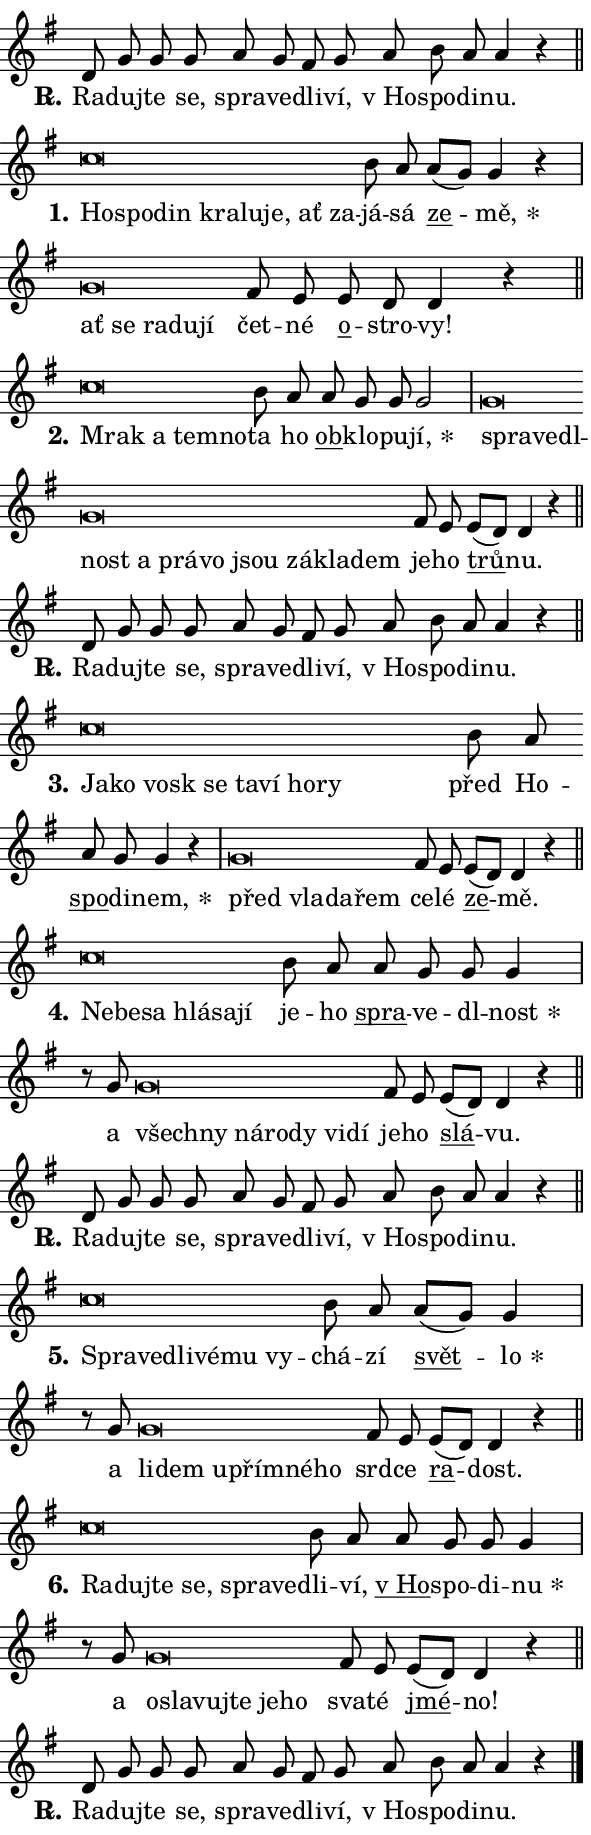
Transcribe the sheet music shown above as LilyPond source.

\version "2.24.0"
\header { tagline = "" }
\paper {
  indent = 0\cm
  top-margin = 0\cm
  right-margin = 0.13\cm % to fit lyric hyphens
  bottom-margin = 0\cm
  left-margin = 0\cm
  paper-width = 10\cm
  page-breaking = #ly:one-page-breaking
  system-system-spacing.basic-distance = #11
  score-system-spacing.basic-distance = #11
  ragged-last = ##f
}


%% Author: Thomas Morley
%% https://lists.gnu.org/archive/html/lilypond-user/2020-05/msg00002.html
#(define (line-position grob)
"Returns position of @var[grob} in current system:
   @code{'start}, if at first time-step
   @code{'end}, if at last time-step
   @code{'middle} otherwise
"
  (let* ((col (ly:item-get-column grob))
         (ln (ly:grob-object col 'left-neighbor))
         (rn (ly:grob-object col 'right-neighbor))
         (col-to-check-left (if (ly:grob? ln) ln col))
         (col-to-check-right (if (ly:grob? rn) rn col))
         (break-dir-left
           (and
             (ly:grob-property col-to-check-left 'non-musical #f)
             (ly:item-break-dir col-to-check-left)))
         (break-dir-right
           (and
             (ly:grob-property col-to-check-right 'non-musical #f)
             (ly:item-break-dir col-to-check-right))))
        (cond ((eqv? 1 break-dir-left) 'start)
              ((eqv? -1 break-dir-right) 'end)
              (else 'middle))))

#(define (tranparent-at-line-position vctor)
  (lambda (grob)
  "Relying on @code{line-position} select the relevant enry from @var{vctor}.
Used to determine transparency,"
    (case (line-position grob)
      ((end) (not (vector-ref vctor 0)))
      ((middle) (not (vector-ref vctor 1)))
      ((start) (not (vector-ref vctor 2))))))

noteHeadBreakVisibility =
#(define-music-function (break-visibility)(vector?)
"Makes @code{NoteHead}s transparent relying on @var{break-visibility}"
#{
  \override NoteHead.transparent =
    #(tranparent-at-line-position break-visibility)
#})

#(define delete-ledgers-for-transparent-note-heads
  (lambda (grob)
    "Reads whether a @code{NoteHead} is transparent.
If so this @code{NoteHead} is removed from @code{'note-heads} from
@var{grob}, which is supposed to be @code{LedgerLineSpanner}.
As a result ledgers are not printed for this @code{NoteHead}"
    (let* ((nhds-array (ly:grob-object grob 'note-heads))
           (nhds-list
             (if (ly:grob-array? nhds-array)
                 (ly:grob-array->list nhds-array)
                 '()))
           ;; Relies on the transparent-property being done before
           ;; Staff.LedgerLineSpanner.after-line-breaking is executed.
           ;; This is fragile ...
           (to-keep
             (remove
               (lambda (nhd)
                 (ly:grob-property nhd 'transparent #f))
               nhds-list)))
      ;; TODO find a better method to iterate over grob-arrays, similiar
      ;; to filter/remove etc for lists
      ;; For now rebuilt from scratch
      (set! (ly:grob-object grob 'note-heads)  '())
      (for-each
        (lambda (nhd)
          (ly:pointer-group-interface::add-grob grob 'note-heads nhd))
        to-keep))))

squashNotes = {
  \override NoteHead.X-extent = #'(-0.2 . 0.2)
  \override NoteHead.Y-extent = #'(-0.75 . 0)
  \override NoteHead.stencil =
    #(lambda (grob)
       (let ((pos (ly:grob-property grob 'staff-position)))
         (begin
           (if (< pos -7) (display "ERROR: Lower brevis then expected\n") (display ""))
           (if (<= pos -6) ly:text-interface::print ly:note-head::print))))
}
unSquashNotes = {
  \revert NoteHead.X-extent
  \revert NoteHead.Y-extent
  \revert NoteHead.stencil
}

hideNotes = \noteHeadBreakVisibility #begin-of-line-visible
unHideNotes = \noteHeadBreakVisibility #all-visible

% work-around for resetting accidentals
% https://lilypond.org/doc/v2.23/Documentation/notation/displaying-rhythms#unmetered-music
cadenzaMeasure = {
  \cadenzaOff
  \partial 1024 s1024
  \cadenzaOn
}

#(define-markup-command (accent layout props text) (markup?)
  "Underline accented syllable"
  (interpret-markup layout props
    #{\markup \override #'(offset . 4.3) \underline { #text }#}))

responsum = \markup \concat {
  "R" \hspace #-1.05 \path #0.1 #'((moveto 0 0.07) (lineto 0.9 0.8)) \hspace #0.05 "."
}

spaceSize = #0.6828661417322834 % exact space size for TeX Gyre Schola

\layout {
  \context {
    \Staff
    \remove "Time_signature_engraver"
    \override LedgerLineSpanner.after-line-breaking = #delete-ledgers-for-transparent-note-heads
  }
  \context {
    \Lyrics {
      \override LyricSpace.minimum-distance = \spaceSize
      \override LyricText.font-name = #"TeX Gyre Schola"
      \override LyricText.font-size = 1
      \override StanzaNumber.font-name = #"TeX Gyre Schola Bold"
      \override StanzaNumber.font-size = 1
    }
  }
  \context {
    \Score 
    \override NoteHead.text =
      #(lambda (grob) 
        (let ((pos (ly:grob-property grob 'staff-position)))
          #{\markup {
            \combine
              \halign #-0.55 \raise #(if (= pos -6) 0 0.5) \override #'(thickness . 2) \draw-line #'(3.2 . 0)
              \musicglyph "noteheads.sM1"
          }#}))
  }
}

% magnetic-lyrics.ily
%
%   written by
%     Jean Abou Samra <jean@abou-samra.fr>
%     Werner Lemberg <wl@gnu.org>
%
%   adapted by
%     Jiri Hon <jiri.hon@gmail.com>
%
% Version 2022-Apr-15

% https://www.mail-archive.com/lilypond-user@gnu.org/msg149350.html

#(define (Left_hyphen_pointer_engraver context)
   "Collect syllable-hyphen-syllable occurrences in lyrics and store
them in properties.  This engraver only looks to the left.  For
example, if the lyrics input is @code{foo -- bar}, it does the
following.

@itemize @bullet
@item
Set the @code{text} property of the @code{LyricHyphen} grob between
@q{foo} and @q{bar} to @code{foo}.

@item
Set the @code{left-hyphen} property of the @code{LyricText} grob with
text @q{foo} to the @code{LyricHyphen} grob between @q{foo} and
@q{bar}.
@end itemize

Use this auxiliary engraver in combination with the
@code{lyric-@/text::@/apply-@/magnetic-@/offset!} hook."
   (let ((hyphen #f)
         (text #f))
     (make-engraver
      (acknowledgers
       ((lyric-syllable-interface engraver grob source-engraver)
        (set! text grob)))
      (end-acknowledgers
       ((lyric-hyphen-interface engraver grob source-engraver)
        ;(when (not (grob::has-interface grob 'lyric-space-interface))
          (set! hyphen grob)));)
      ((stop-translation-timestep engraver)
       (when (and text hyphen)
         (ly:grob-set-object! text 'left-hyphen hyphen))
       (set! text #f)
       (set! hyphen #f)))))

#(define (lyric-text::apply-magnetic-offset! grob)
   "If the space between two syllables is less than the value in
property @code{LyricText@/.details@/.squash-threshold}, move the right
syllable to the left so that it gets concatenated with the left
syllable.

Use this function as a hook for
@code{LyricText@/.after-@/line-@/breaking} if the
@code{Left_@/hyphen_@/pointer_@/engraver} is active."
   (let ((hyphen (ly:grob-object grob 'left-hyphen #f)))
     (when hyphen
       (let ((left-text (ly:spanner-bound hyphen LEFT)))
         (when (grob::has-interface left-text 'lyric-syllable-interface)
           (let* ((common (ly:grob-common-refpoint grob left-text X))
                  (this-x-ext (ly:grob-extent grob common X))
                  (left-x-ext
                   (begin
                     ;; Trigger magnetism for left-text.
                     (ly:grob-property left-text 'after-line-breaking)
                     (ly:grob-extent left-text common X)))
                  ;; `delta` is the gap width between two syllables.
                  (delta (- (interval-start this-x-ext)
                            (interval-end left-x-ext)))
                  (details (ly:grob-property grob 'details))
                  (threshold (assoc-get 'squash-threshold details 0.2)))
             (when (< delta threshold)
               (let* (;; We have to manipulate the input text so that
                      ;; ligatures crossing syllable boundaries are not
                      ;; disabled.  For languages based on the Latin
                      ;; script this is essentially a beautification.
                      ;; However, for non-Western scripts it can be a
                      ;; necessity.
                      (lt (ly:grob-property left-text 'text))
                      (rt (ly:grob-property grob 'text))
                      (is-space (grob::has-interface hyphen 'lyric-space-interface))
                      (space (if is-space " " ""))
                      (extra-delta (if is-space spaceSize 0))
                      ;; Append new syllable.
                      (ltrt-space (if (and (string? lt) (string? rt))
                                (string-append lt space rt)
                                (make-concat-markup (list lt space rt))))
                      ;; Right-align `ltrt` to the right side.
                      (ltrt-space-markup (grob-interpret-markup
                               grob
                               (make-translate-markup
                                (cons (interval-length this-x-ext) 0)
                                (make-right-align-markup ltrt-space)))))
                 (begin
                   ;; Don't print `left-text`.
                   (ly:grob-set-property! left-text 'stencil #f)
                   ;; Set text and stencil (which holds all collected
                   ;; syllables so far) and shift it to the left.
                   (ly:grob-set-property! grob 'text ltrt-space)
                   (ly:grob-set-property! grob 'stencil ltrt-space-markup)
                   (ly:grob-translate-axis! grob (- (- delta extra-delta)) X))))))))))


#(define (lyric-hyphen::displace-bounds-first grob)
   ;; Make very sure this callback isn't triggered too early.
   (let ((left (ly:spanner-bound grob LEFT))
         (right (ly:spanner-bound grob RIGHT)))
     (ly:grob-property left 'after-line-breaking)
     (ly:grob-property right 'after-line-breaking)
     (ly:lyric-hyphen::print grob)))

squashThreshold = #0.4

\layout {
  \context {
    \Lyrics
    \consists #Left_hyphen_pointer_engraver
    \override LyricText.after-line-breaking =
      #lyric-text::apply-magnetic-offset!
    \override LyricHyphen.stencil = #lyric-hyphen::displace-bounds-first
    \override LyricText.details.squash-threshold = \squashThreshold
    \override LyricHyphen.minimum-distance = 0
    \override LyricHyphen.minimum-length = \squashThreshold
  }
}

squashText = \override LyricText.details.squash-threshold = 9999
unSquashText = \override LyricText.details.squash-threshold = \squashThreshold

leftText = \override LyricText.self-alignment-X = #LEFT
unLeftText = \revert LyricText.self-alignment-X

starOffset = #(lambda (grob) 
                (let ((x_offset (ly:self-alignment-interface::aligned-on-x-parent grob)))
                  (if (= x_offset 0) 0 (+ x_offset 1.2))))

star = #(define-music-function (syllable)(string?)
"Append star separator at the end of a syllable"
#{
  \once \override LyricText.X-offset = #starOffset
  \lyricmode { \markup {
    #syllable
    \override #'((font-name . "TeX Gyre Schola Bold")) \hspace #0.2 \lower #0.65 \larger "*"
  } }
#})

starAccent = #(define-music-function (syllable)(string?)
"Append star separator at the end of a syllable and make accent"
#{
  \once \override LyricText.X-offset = #starOffset
  \lyricmode { \markup {
    \accent #syllable
    \override #'((font-name . "TeX Gyre Schola Bold")) \hspace #0.2 \lower #0.65 \larger "*"
  } }
#})

breath = #(define-music-function (syllable)(string?)
"Append breathing indicator at the end of a syllable"
#{
  \lyricmode { \markup { #syllable "+" } }
#})

optionalBreath = #(define-music-function (syllable)(string?)
"Append optional breathing indicator at the end of a syllable"
#{
  \lyricmode { \markup { #syllable "(+)" } }
#})


\score {
    <<
        \new Voice = "melody" { \cadenzaOn \key g \major \relative { d'8 g g g a g \bar "" fis g \bar "" a b a a4 r \cadenzaMeasure \bar "||" \break } }
        \new Lyrics \lyricsto "melody" { \lyricmode { \set stanza = \responsum
Ra -- duj -- te se, spra -- ve -- dli -- ví, "v Ho" -- spo -- di -- nu. } }
    >>
    \layout {}
}

\score {
    <<
        \new Voice = "melody" { \cadenzaOn \key g \major \relative { \squashNotes c''\breve*1/16 \hideNotes \breve*1/16 \bar "" \breve*1/16 \bar "" \breve*1/16 \bar "" \breve*1/16 \bar "" \breve*1/16 \bar "" \breve*1/16 \breve*1/16 \bar "" \unHideNotes \unSquashNotes b8 a \bar "" a[( g)] g4 r \cadenzaMeasure \bar "|" \squashNotes g\breve*1/16 \hideNotes \breve*1/16 \bar "" \breve*1/16 \bar "" \breve*1/16 \breve*1/16 \bar "" \unHideNotes \unSquashNotes fis8 e \bar "" e d d4 r \cadenzaMeasure \bar "||" \break } }
        \new Lyrics \lyricsto "melody" { \lyricmode { \set stanza = "1."
\leftText Ho -- \squashText spo -- din kra -- lu -- je, ať za -- \unLeftText \unSquashText já -- sá \markup \accent ze -- \star mě, \leftText ať \squashText se ra -- du -- jí \unLeftText \unSquashText čet -- né \markup \accent o -- stro -- vy! } }
    >>
    \layout {}
}

\score {
    <<
        \new Voice = "melody" { \cadenzaOn \key g \major \relative { \squashNotes c''\breve*1/16 \hideNotes \breve*1/16 \bar "" \breve*1/16 \breve*1/16 \bar "" \unHideNotes \unSquashNotes b8 a \bar "" a g g g2 \cadenzaMeasure \bar "|" \squashNotes g\breve*1/16 \hideNotes \breve*1/16 \bar "" \breve*1/16 \bar "" \breve*1/16 \bar "" \breve*1/16 \bar "" \breve*1/16 \bar "" \breve*1/16 \bar "" \breve*1/16 \bar "" \breve*1/16 \bar "" \breve*1/16 \breve*1/16 \bar "" \unHideNotes \unSquashNotes fis8 e \bar "" e[( d)] d4 r \cadenzaMeasure \bar "||" \break } }
        \new Lyrics \lyricsto "melody" { \lyricmode { \set stanza = "2."
\leftText Mrak \squashText a tem -- no -- \unLeftText \unSquashText ta ho \markup \accent ob -- klo -- pu -- \star jí, \leftText spra -- \squashText ve -- dl -- nost a prá -- vo jsou zá -- kla -- dem \unLeftText \unSquashText je -- ho \markup \accent trů -- nu. } }
    >>
    \layout {}
}

\score {
    <<
        \new Voice = "melody" { \cadenzaOn \key g \major \relative { d'8 g g g a g \bar "" fis g \bar "" a b a a4 r \cadenzaMeasure \bar "||" \break } }
        \new Lyrics \lyricsto "melody" { \lyricmode { \set stanza = \responsum
Ra -- duj -- te se, spra -- ve -- dli -- ví, "v Ho" -- spo -- di -- nu. } }
    >>
    \layout {}
}

\score {
    <<
        \new Voice = "melody" { \cadenzaOn \key g \major \relative { \squashNotes c''\breve*1/16 \hideNotes \breve*1/16 \bar "" \breve*1/16 \bar "" \breve*1/16 \bar "" \breve*1/16 \bar "" \breve*1/16 \bar "" \breve*1/16 \breve*1/16 \bar "" \unHideNotes \unSquashNotes b8 a \bar "" a g g4 r \cadenzaMeasure \bar "|" \squashNotes g\breve*1/16 \hideNotes \breve*1/16 \bar "" \breve*1/16 \breve*1/16 \bar "" \unHideNotes \unSquashNotes fis8 e \bar "" e[( d)] d4 r \cadenzaMeasure \bar "||" \break } }
        \new Lyrics \lyricsto "melody" { \lyricmode { \set stanza = "3."
\leftText Ja -- \squashText ko vosk se ta -- ví ho -- ry \unLeftText \unSquashText před Ho -- \markup \accent spo -- di -- \star nem, \leftText před \squashText vla -- da -- řem \unLeftText \unSquashText ce -- lé \markup \accent ze -- mě. } }
    >>
    \layout {}
}

\score {
    <<
        \new Voice = "melody" { \cadenzaOn \key g \major \relative { \squashNotes c''\breve*1/16 \hideNotes \breve*1/16 \bar "" \breve*1/16 \bar "" \breve*1/16 \bar "" \breve*1/16 \breve*1/16 \bar "" \unHideNotes \unSquashNotes b8 a \bar "" a g g g4 \cadenzaMeasure \bar "|" r8 g8 \squashNotes g\breve*1/16 \hideNotes \breve*1/16 \bar "" \breve*1/16 \bar "" \breve*1/16 \bar "" \breve*1/16 \bar "" \breve*1/16 \breve*1/16 \bar "" \unHideNotes \unSquashNotes fis8 e \bar "" e[( d)] d4 r \cadenzaMeasure \bar "||" \break } }
        \new Lyrics \lyricsto "melody" { \lyricmode { \set stanza = "4."
\leftText Ne -- \squashText be -- sa hlá -- sa -- jí \unLeftText \unSquashText je -- ho \markup \accent spra -- ve -- dl -- \star nost a \leftText všech -- \squashText ny ná -- ro -- dy vi -- dí \unLeftText \unSquashText je -- ho \markup \accent slá -- vu. } }
    >>
    \layout {}
}

\score {
    <<
        \new Voice = "melody" { \cadenzaOn \key g \major \relative { d'8 g g g a g \bar "" fis g \bar "" a b a a4 r \cadenzaMeasure \bar "||" \break } }
        \new Lyrics \lyricsto "melody" { \lyricmode { \set stanza = \responsum
Ra -- duj -- te se, spra -- ve -- dli -- ví, "v Ho" -- spo -- di -- nu. } }
    >>
    \layout {}
}

\score {
    <<
        \new Voice = "melody" { \cadenzaOn \key g \major \relative { \squashNotes c''\breve*1/16 \hideNotes \breve*1/16 \bar "" \breve*1/16 \bar "" \breve*1/16 \bar "" \breve*1/16 \breve*1/16 \bar "" \unHideNotes \unSquashNotes b8 a \bar "" a[( g)] g4 \cadenzaMeasure \bar "|" r8 g8 \squashNotes g\breve*1/16 \hideNotes \breve*1/16 \bar "" \breve*1/16 \bar "" \breve*1/16 \bar "" \breve*1/16 \breve*1/16 \bar "" \unHideNotes \unSquashNotes fis8 e \bar "" e[( d)] d4 r \cadenzaMeasure \bar "||" \break } }
        \new Lyrics \lyricsto "melody" { \lyricmode { \set stanza = "5."
\leftText Spra -- \squashText ve -- dli -- vé -- mu vy -- \unLeftText \unSquashText chá -- zí \markup \accent svět -- \star lo a \leftText li -- \squashText dem u -- přím -- né -- ho \unLeftText \unSquashText srd -- ce \markup \accent ra -- dost. } }
    >>
    \layout {}
}

\score {
    <<
        \new Voice = "melody" { \cadenzaOn \key g \major \relative { \squashNotes c''\breve*1/16 \hideNotes \breve*1/16 \bar "" \breve*1/16 \bar "" \breve*1/16 \bar "" \breve*1/16 \breve*1/16 \bar "" \unHideNotes \unSquashNotes b8 a \bar "" a g g g4 \cadenzaMeasure \bar "|" r8 g8 \squashNotes g\breve*1/16 \hideNotes \breve*1/16 \bar "" \breve*1/16 \bar "" \breve*1/16 \bar "" \breve*1/16 \breve*1/16 \bar "" \unHideNotes \unSquashNotes fis8 e \bar "" e[( d)] d4 r \cadenzaMeasure \bar "||" \break } }
        \new Lyrics \lyricsto "melody" { \lyricmode { \set stanza = "6."
\leftText Ra -- \squashText duj -- te se, spra -- ve -- \unLeftText \unSquashText dli -- ví, \markup \accent "v Ho" -- spo -- di -- \star nu a \leftText o -- \squashText sla -- vuj -- te je -- ho \unLeftText \unSquashText sva -- té \markup \accent jmé -- no! } }
    >>
    \layout {}
}

\score {
    <<
        \new Voice = "melody" { \cadenzaOn \key g \major \relative { d'8 g g g a g \bar "" fis g \bar "" a b a a4 r \cadenzaMeasure \bar "||" \break } \bar "|." }
        \new Lyrics \lyricsto "melody" { \lyricmode { \set stanza = \responsum
Ra -- duj -- te se, spra -- ve -- dli -- ví, "v Ho" -- spo -- di -- nu. } }
    >>
    \layout {}
}
